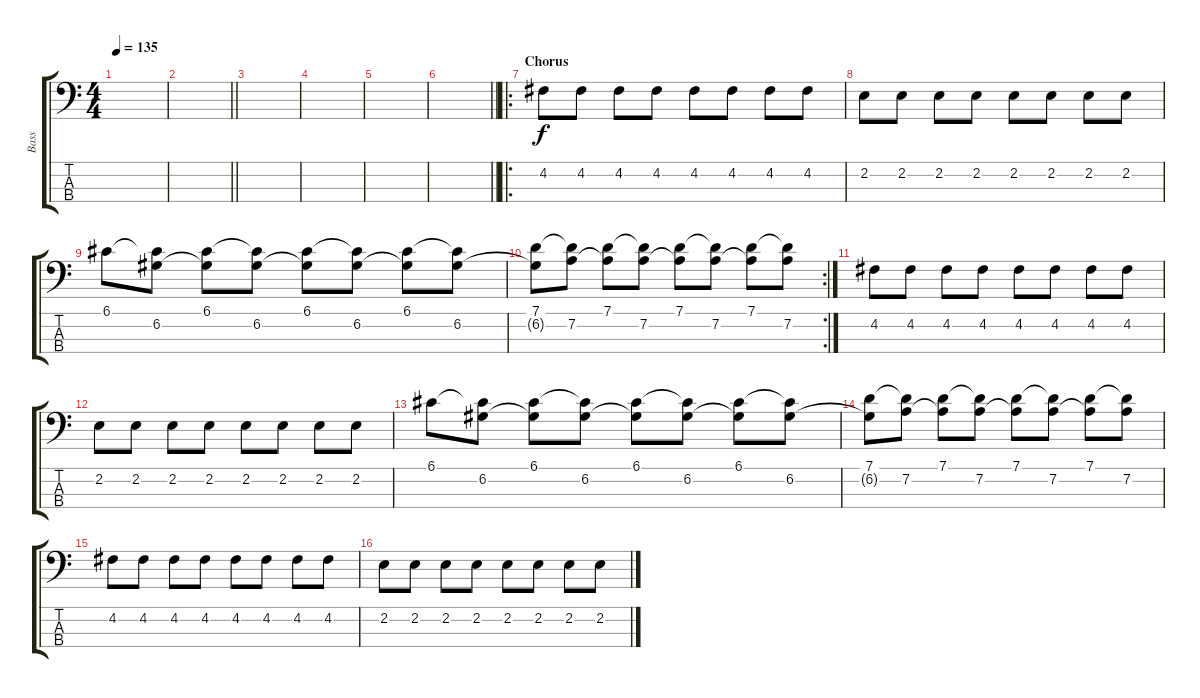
\track ("Bass" "Bass") {instrument electricbassfinger}
\staff {score tabs}
\tuning (G2 D2 A1 E1) {hide}
\ts (4 4)
\tempo 135
\clef f4
\ks c
|
\barLineRight lightlight
|
|
|
|
\barLineRight lightlight
|
\ro
\section ("" "Chorus")
4.2.8{dy f} 4.2.8 4.2.8 4.2.8 4.2.8 4.2.8 4.2.8 4.2.8 |
2.2.8 2.2.8 2.2.8 2.2.8 2.2.8 2.2.8 2.2.8 2.2.8 |
6.1.8 (6.1{t} 6.2).8 (6.1 6.2{t}).8 (6.1{t} 6.2).8 (6.1 6.2{t}).8 (6.1{t} 6.2).8 (6.1 6.2{t}).8 (6.1{t} 6.2).8 |
\rc 2
(7.1 6.2{t}).8 (7.1{t} 7.2).8 (7.1 7.2{t}).8 (7.1{t} 7.2).8 (7.1 7.2{t}).8 (7.1{t} 7.2).8 (7.1 7.2{t}).8 (7.1{t} 7.2).8 |
4.2.8 4.2.8 4.2.8 4.2.8 4.2.8 4.2.8 4.2.8 4.2.8 |
2.2.8 2.2.8 2.2.8 2.2.8 2.2.8 2.2.8 2.2.8 2.2.8 |
6.1.8 (6.1{t} 6.2).8 (6.1 6.2{t}).8 (6.1{t} 6.2).8 (6.1 6.2{t}).8 (6.1{t} 6.2).8 (6.1 6.2{t}).8 (6.1{t} 6.2).8 |
(7.1 6.2{t}).8 (7.1{t} 7.2).8 (7.1 7.2{t}).8 (7.1{t} 7.2).8 (7.1 7.2{t}).8 (7.1{t} 7.2).8 (7.1 7.2{t}).8 (7.1{t} 7.2).8 |
4.2.8 4.2.8 4.2.8 4.2.8 4.2.8 4.2.8 4.2.8 4.2.8 |
2.2.8 2.2.8 2.2.8 2.2.8 2.2.8 2.2.8 2.2.8 2.2.8
